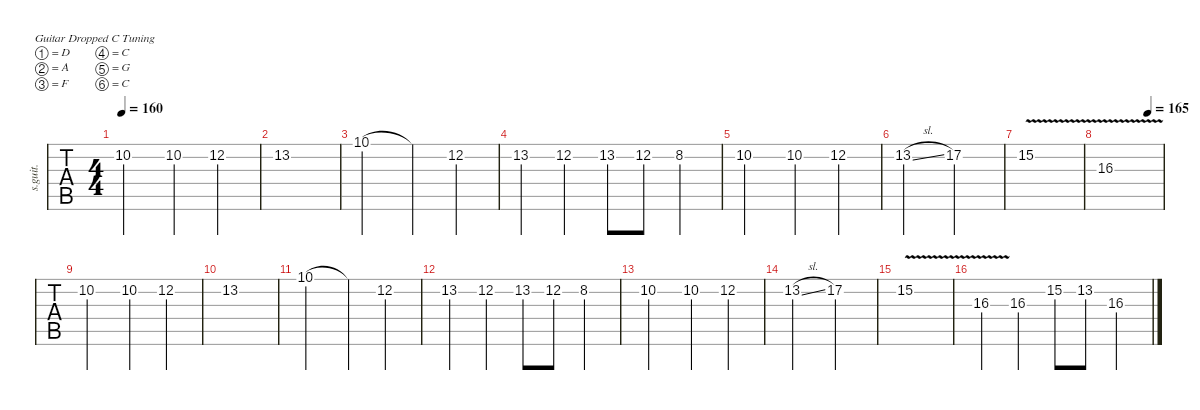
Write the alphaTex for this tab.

\defaultSystemsLayout 4
\hideDynamics
\bracketExtendMode nobrackets
\otherSystemsTrackNameOrientation horizontal
\track ("Steel Guitar" "s.guit.") {instrument acousticguitarsteel}
\staff {tabs}
\tuning (D4 A3 F3 C3 G2 C2)
\ts (4 4)
\tempo 160
\clef g2
\ks c
10.2.2{dy mf} 10.2.4 12.2.4 |
13.2{acc #}.1 |
10.1.2 10.1{t}.4 12.2.4 |
13.2{acc #}.4 12.2.4 13.2{acc #}.8 12.2.8 8.2.4 |
10.2.2 10.2.4 12.2.4 |
13.2{sl acc #}.2 17.2.2 |
15.2{v}.1 |
\tempo (165 0.75)
16.3{v}.1 |
10.2.2 10.2.4 12.2.4 |
13.2{acc #}.1 |
10.1.2 10.1{t}.4 12.2.4 |
13.2{acc #}.4 12.2.4 13.2{acc #}.8 12.2.8 8.2.4 |
10.2.2 10.2.4 12.2.4 |
13.2{sl acc #}.2 17.2.2 |
15.2{v}.1 |
16.3{v}.4 16.3.4 15.2.8 13.2{acc #}.8 16.3.4
